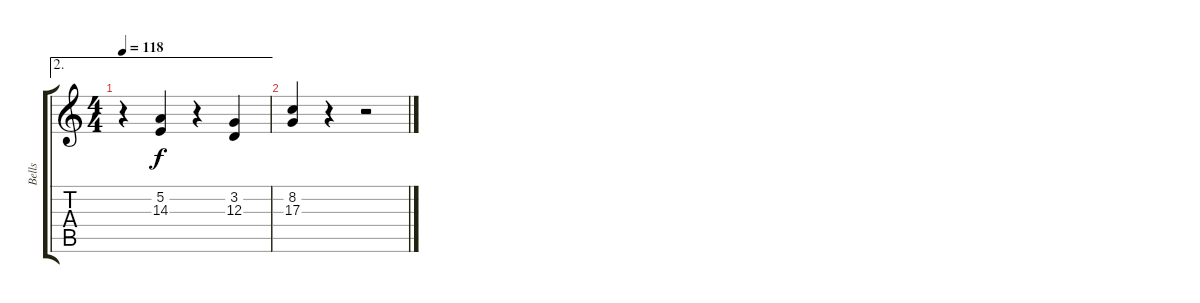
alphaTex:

\track ("Bells" "Bells") {instrument tinklebell}
\staff {score tabs}
\tuning (E4 B3 G3 D3 A2 E2) {hide}
\ae 2
\ts (4 4)
\tempo 118
\clef g2
\ks c
r.4{dy f} (5.2 14.3).4 r.4 (3.2 12.3).4 |
(8.2 17.3).4 r.4 r.2
